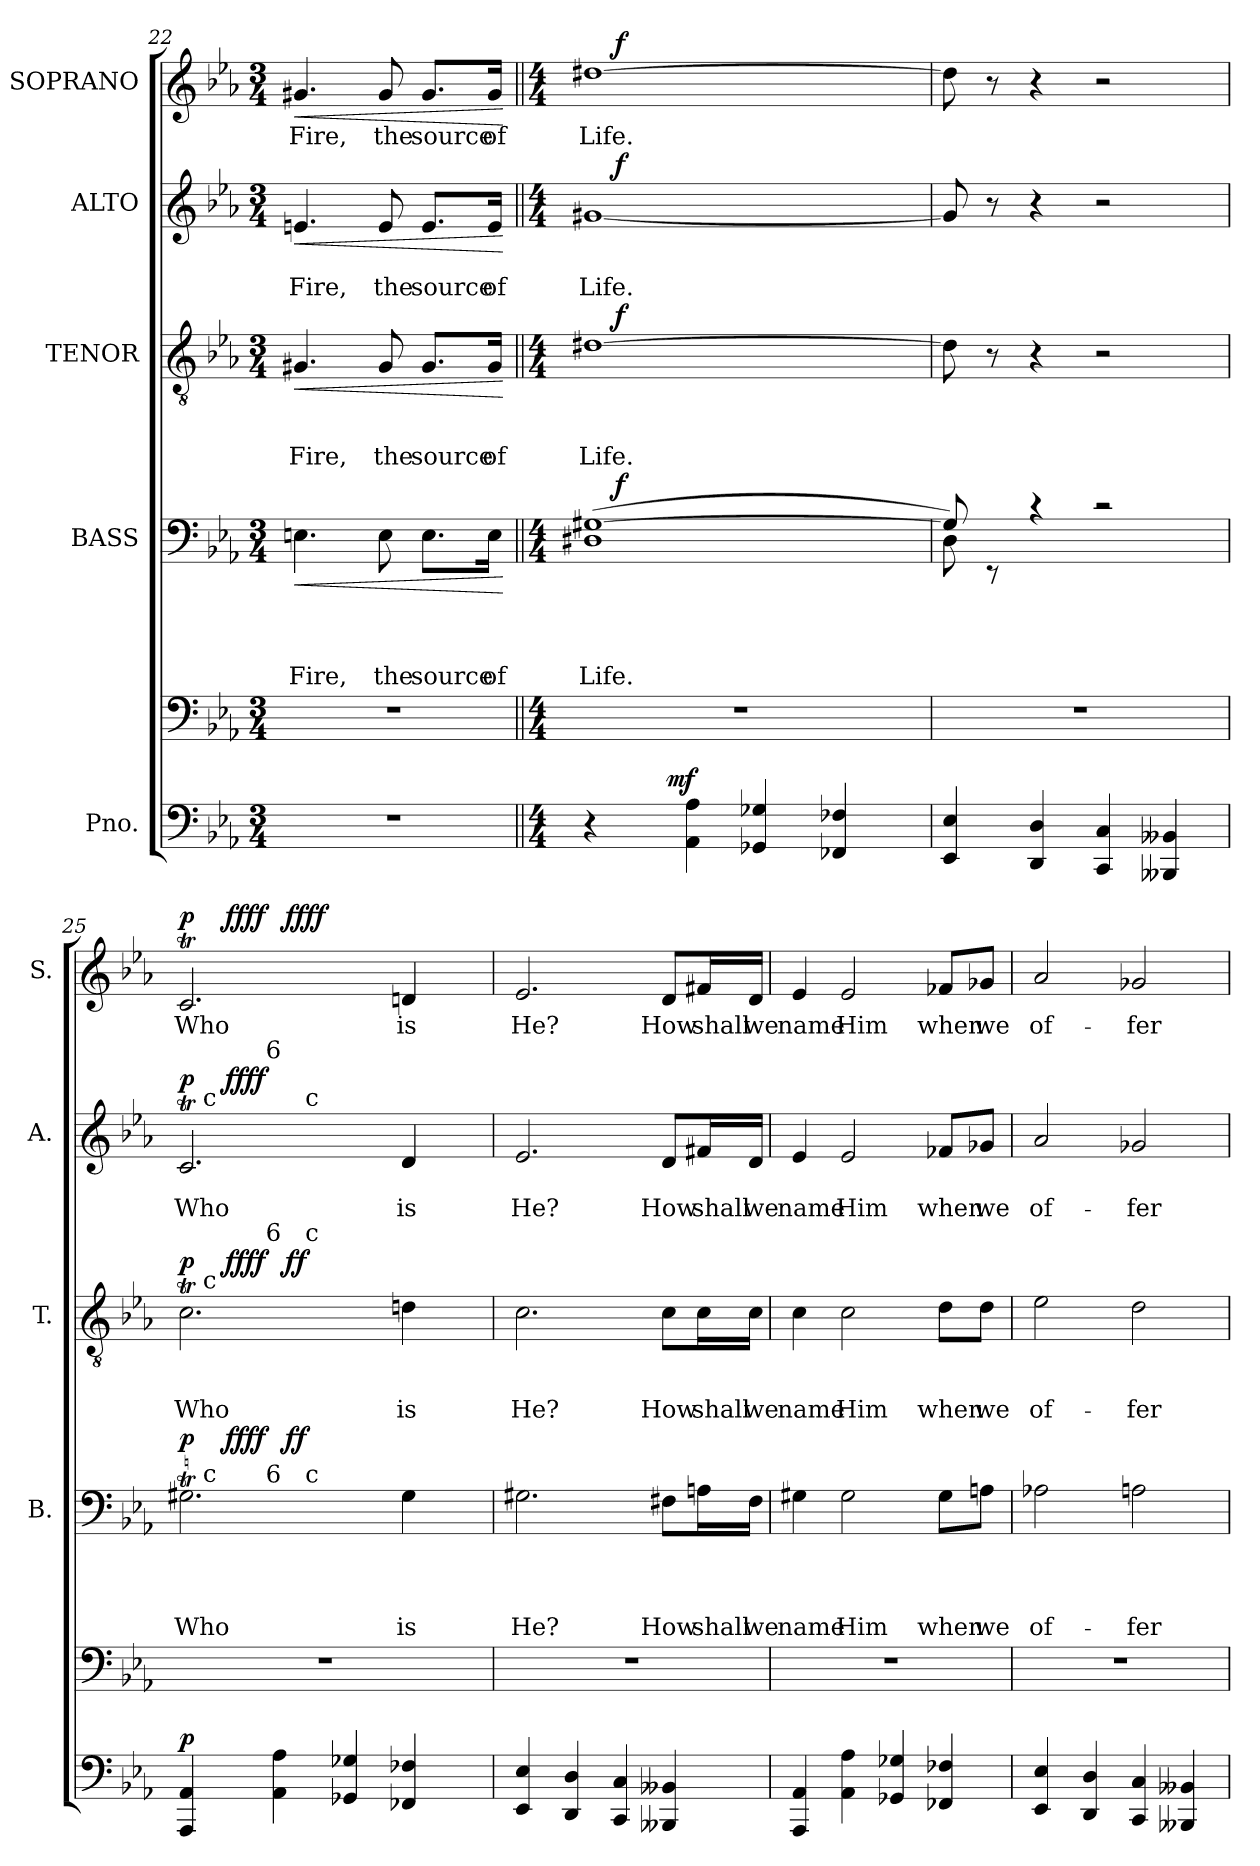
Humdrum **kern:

**kern	**kern	**dynam	**kern	**text	**text	**text	**text	**dynam	**kern	**text	**text	**text	**dynam	**kern	**text	**text	**dynam	**kern	**text	**dynam
*part5	*part5	*part5	*part4	*part4	*part4	*part4	*part4	*part4	*part3	*part3	*part3	*part3	*part3	*part2	*part2	*part2	*part2	*part1	*part1	*part1
*staff6	*staff5	*staff5/6	*staff4	*staff4	*staff4	*staff4	*staff4	*staff4	*staff3	*staff3	*staff3	*staff3	*staff3	*staff2	*staff2	*staff2	*staff2	*staff1	*staff1	*staff1
*I"Pno.	*	*	*I"BASS	*	*	*	*	*	*I"TENOR	*	*	*	*	*I"ALTO	*	*	*	*I"SOPRANO	*	*
*	*	*	*I'B.	*	*	*	*	*	*I'T.	*	*	*	*	*I'A.	*	*	*	*I'S.	*	*
!!LO:PB:g=z
*clefF4	*clefF4	*	*clefF4	*	*	*	*	*	*clefGv2	*	*	*	*	*clefG2	*	*	*	*clefG2	*	*
*k[b-e-a-]	*k[b-e-a-]	*	*k[b-e-a-]	*	*	*	*	*	*k[b-e-a-]	*	*	*	*	*k[b-e-a-]	*	*	*	*k[b-e-a-]	*	*
*E-:	*E-:	*	*E-:	*	*	*	*	*	*E-:	*	*	*	*	*E-:	*	*	*	*E-:	*	*
*M3/4	*M3/4	*	*M3/4	*	*	*	*	*	*M3/4	*	*	*	*	*M3/4	*	*	*	*M3/4	*	*
=22	=22	=22	=22	=22	=22	=22	=22	=22	=22	=22	=22	=22	=22	=22	=22	=22	=22	=22	=22	=22
!LO:N:vis=1	!LO:N:vis=1	!	!	!	!	!	!LO:LY:b	!LO:HP:b	!	!	!	!LO:LY:b	!LO:HP:b	!	!	!LO:LY:b	!LO:HP:b	!	!LO:LY:b	!LO:HP:b
2.r	2.r	.	4.En\	.	.	.	Fire,	<	4.G#X/	.	.	Fire,	<	4.en/	.	Fire,	<	4.g#X/	Fire,	<
!	!	!	!	!	!	!	!LO:LY:b	!	!	!	!	!LO:LY:b	!	!	!	!LO:LY:b	!	!	!LO:LY:b	!
.	.	.	8E\	.	.	.	the	.	8G#/	.	.	the	.	8e/	.	the	.	8g#/	the	.
!	!	!	!	!	!	!	!LO:LY:b	!	!	!	!	!LO:LY:b	!	!	!	!LO:LY:b	!	!	!LO:LY:b	!
.	.	.	8.E\L	.	.	.	source	.	8.G#/L	.	.	source	.	8.e/L	.	source	.	8.g#/L	source	.
!	!	!	!	!	!	!	!LO:LY:b	!	!	!	!	!LO:LY:b	!	!	!	!LO:LY:b	!	!	!LO:LY:b	!
.	.	.	16E\Jk	.	.	.	of	.	16G#/Jk	.	.	of	.	16e/Jk	.	of	.	16g#/Jk	of	.
.	.	.	.	.	.	.	.	[	.	.	.	.	[	.	.	.	[	.	.	[
=23||	=23||	=23||	=23||	=23||	=23||	=23||	=23||	=23||	=23||	=23||	=23||	=23||	=23||	=23||	=23||	=23||	=23||	=23||	=23||	=23||
*M4/4	*M4/4	*	*M4/4	*	*	*	*	*	*M4/4	*	*	*	*	*M4/4	*	*	*	*M4/4	*	*
!	!	!	!	!	!	!	!LO:LY:b	!	!	!	!	!LO:LY:b	!	!	!	!LO:LY:b	!	!	!LO:LY:b	!
*^	*	*	*^	*	*	*	*	*	*^	*	*	*	*	*^	*	*	*	*^	*	*
4r	8..ryy	1r	.	(<1D#X [>1G#X	24ryy	.	.	.	Life.	.	[>1d#X	24ryy	.	.	Life.	.	[<1g#X	24ryy	.	Life.	.	[>1dd#X	24ryy	Life.	.
.	.	.	.	.	96ryy	.	.	.	.	.	.	96ryy	.	.	.	.	.	96ryy	.	.	.	.	96ryy	.	.
!	!	!	!	!	!	!	!	!	!	!LO:DY:a	!	!	!	!	!	!LO:DY:a	!	!	!	!	!LO:DY:a	!	!	!	!LO:DY:a
.	.	.	.	.	3%2ryy	.	.	.	.	f	.	3%2ryy	.	.	.	f	.	3%2ryy	.	.	f	.	3%2ryy	.	f
!	!	!	!LO:DY:a=2	!	!	!	!	!	!	!	!	!	!	!	!	!	!	!	!	!	!	!	!	!	!
.	2ryy	.	mf	.	.	.	.	.	.	.	.	.	.	.	.	.	.	.	.	.	.	.	.	.	.
4AA-\ 4A-\	.	.	.	.	.	.	.	.	.	.	.	.	.	.	.	.	.	.	.	.	.	.	.	.	.
4GG-X/ 4G-X/	.	.	.	.	.	.	.	.	.	.	.	.	.	.	.	.	.	.	.	.	.	.	.	.	.
.	4ryy	.	.	.	6ryy	.	.	.	.	.	.	6ryy	.	.	.	.	.	6ryy	.	.	.	.	6ryy	.	.
4FF-X/ 4F-X/	.	.	.	.	.	.	.	.	.	.	.	.	.	.	.	.	.	.	.	.	.	.	.	.	.
.	.	.	.	.	12ryy	.	.	.	.	.	.	12ryy	.	.	.	.	.	12ryy	.	.	.	.	12ryy	.	.
.	32ryy	.	.	.	48.ryy	.	.	.	.	.	.	48.ryy	.	.	.	.	.	48.ryy	.	.	.	.	48.ryy	.	.
*	*	*	*	*	*	*	*	*	*	*	*v	*v	*	*	*	*	*	*	*	*	*	*v	*v	*	*
*v	*v	*	*	*	*	*	*	*	*	*	*	*	*	*	*	*v	*v	*	*	*	*	*	*
=24	=24	=24	=24	=24	=24	=24	=24	=24	=24	=24	=24	=24	=24	=24	=24	=24	=24	=24	=24	=24	=24
4EE-/ 4E-/	1r	.	8G#/]	8D\)	.	.	.	.	.	8d#\]	.	.	.	.	8g#/]	.	.	.	8dd#\]	.	.
.	.	.	8ryy	8rEE	.	.	.	.	.	8r	.	.	.	.	8r	.	.	.	8r	.	.
4DD/ 4D/	.	.	4rc	2.ryy	.	.	.	.	.	4r	.	.	.	.	4r	.	.	.	4r	.	.
4CC/ 4C/	.	.	2rc	.	.	.	.	.	.	2r	.	.	.	.	2r	.	.	.	2r	.	.
4BBB--X/ 4BB--X/	.	.	.	.	.	.	.	.	.	.	.	.	.	.	.	.	.	.	.	.	.
*	*	*	*v	*v	*	*	*	*	*	*	*	*	*	*	*	*	*	*	*	*	*
=25	=25	=25	=25	=25	=25	=25	=25	=25	=25	=25	=25	=25	=25	=25	=25	=25	=25	=25	=25	=25
!	!	!LO:DY:a=2	!	!	!	!	!LO:LY:b	!LO:DY:a	!	!	!	!LO:LY:b	!LO:DY:a	!	!	!LO:LY:b	!LO:DY:a	!	!LO:LY:b	!LO:DY:a
*	*	*	*^	*	*	*	*	*	*^	*	*	*	*	*^	*	*	*	*^	*	*
*	*	*	*	*^	*	*	*	*	*	*	*^	*	*	*	*	*	*^	*	*	*	*	*^	*	*
*	*	*	*	*	*^	*	*	*	*	*	*	*	*^	*	*	*	*	*	*	*^	*	*	*	*	*	*	*	*
*	*	*	*	*	*	*^	*	*	*	*	*	*	*	*	*^	*	*	*	*	*	*	*	*^	*	*	*	*	*	*	*	*
*	*	*	*	*	*	*	*^	*	*	*	*	*	*	*	*	*	*^	*	*	*	*	*	*	*	*	*	*	*	*	*	*	*	*	*
4AAA-/ 4AA-/	1r	p	2.G#Xt\	8ryy	4ryy	24ryy	6ryy	3ryy	.	.	.	Who	p	2.cT\	8ryy	4ryy	24ryy	6ryy	3ryy	.	.	Who	p	2.cT/	8ryy	24ryy	6ryy	3ryy	.	Who	p	2.cT/	8ryy	4ryy	Who	p
.	.	.	.	.	.	96ryy	.	.	.	.	.	.	.	.	.	.	96ryy	.	.	.	.	.	.	.	.	96ryy	.	.	.	.	.	.	.	.	.	.
!	!	!	!	!	!	!	!	!	!	!	!	!	!	!	!	!	!	!	!	!	!	!	!	!	!	!LO:TX:a:t=c	!	!	!	!	!	!	!	!	!	!
!	!	!	!	!	!	!	!	!	!	!	!	!	!	!	!	!	!LO:TX:a:t=c	!	!	!	!	!	!	!	!	!	!	!	!	!	!	!	!	!	!	!
!	!	!	!	!	!	!LO:TX:a:t=c	!	!	!	!	!	!	!	!	!	!	!	!	!	!	!	!	!	!	!	!	!	!	!	!	!	!	!	!	!	!
.	.	.	.	.	.	3%2ryy	.	.	.	.	.	.	.	.	.	.	3%2ryy	.	.	.	.	.	.	.	.	3%2ryy	.	.	.	.	.	.	.	.	.	.
!	!	!	!	!	!	!	!	!	!	!	!	!	!LO:DY:a	!	!	!	!	!	!	!	!	!	!LO:DY:a	!	!	!	!	!	!	!	!LO:DY:a	!	!	!	!	!LO:DY:a
.	.	.	.	2..ryy	.	.	.	.	.	.	.	.	ffff	.	2..ryy	.	.	.	.	.	.	.	ffff	.	2..ryy	.	.	.	.	.	ffff	.	2..ryy	.	.	ffff
.	.	.	.	.	.	.	24..ryy	.	.	.	.	.	.	.	.	.	.	24..ryy	.	.	.	.	.	.	.	.	24..ryy	.	.	.	.	.	.	.	.	.
!	!	!	!	!	!	!	!	!	!	!	!	!	!	!	!	!	!	!	!	!	!	!	!	!	!	!	!LO:TX:a:t=6	!	!	!	!	!	!	!	!	!
!	!	!	!	!	!	!	!	!	!	!	!	!	!	!	!	!	!	!LO:TX:a:t=6	!	!	!	!	!	!	!	!	!	!	!	!	!	!	!	!	!	!
!	!	!	!	!	!	!	!LO:TX:a:t=6	!	!	!	!	!	!	!	!	!	!	!	!	!	!	!	!	!	!	!	!	!	!	!	!	!	!	!	!	!
.	.	.	.	.	.	.	3%2ryy	.	.	.	.	.	.	.	.	.	.	3%2ryy	.	.	.	.	.	.	.	.	3%2ryy	.	.	.	.	.	.	.	.	.
4AA-\ 4A-\	.	.	.	.	32ryy	.	.	.	.	.	.	.	.	.	.	32ryy	.	.	.	.	.	.	.	.	.	.	.	.	.	.	.	.	.	32ryy	.	.
!	!	!	!	!	!	!	!	!	!	!	!	!	!LO:DY:a	!	!	!	!	!	!	!	!	!	!LO:DY:a	!	!	!	!	!	!	!	!	!	!	!	!	!LO:DY:a
!	!	!	!	!	!	!	!	!	!	!	!	!	!	!	!	!	!	!	!	!	!	!	!	!	!	!	!	!	!	!	!	!	!	!	!	!LO:DY:n=1:b
.	.	.	.	.	2ryy	.	.	.	.	.	.	.	ff	.	.	2ryy	.	.	.	.	.	.	ff	.	.	.	.	.	.	.	.	.	.	2ryy	.	ff ff
!	!	!	!	!	!	!	!	!	!	!	!	!	!	!	!	!	!	!	!	!	!	!	!	!	!	!	!	!LO:TX:a:t=c	!	!	!	!	!	!	!	!
!	!	!	!	!	!	!	!	!	!	!	!	!	!	!	!	!	!	!	!LO:TX:a:t=c	!	!	!	!	!	!	!	!	!	!	!	!	!	!	!	!	!
!	!	!	!	!	!	!	!	!LO:TX:a:t=c	!	!	!	!	!	!	!	!	!	!	!	!	!	!	!	!	!	!	!	!	!	!	!	!	!	!	!	!
.	.	.	.	.	.	.	.	3%2ryy	.	.	.	.	.	.	.	.	.	.	3%2ryy	.	.	.	.	.	.	.	.	3%2ryy	.	.	.	.	.	.	.	.
4GG-X/ 4G-X/	.	.	.	.	.	.	.	.	.	.	.	.	.	.	.	.	.	.	.	.	.	.	.	.	.	.	.	.	.	.	.	.	.	.	.	.
.	.	.	.	.	.	6ryy	.	.	.	.	.	.	.	.	.	.	6ryy	.	.	.	.	.	.	.	.	6ryy	.	.	.	.	.	.	.	.	.	.
!	!	!	!	!	!	!	!	!	!	!	!	!LO:LY:b	!	!	!	!	!	!	!	!	!	!LO:LY:b	!	!	!	!	!	!	!	!LO:LY:b	!	!	!	!	!LO:LY:b	!
4FF-X/ 4F-X/	.	.	4G#\	.	.	.	.	.	.	.	.	is	.	4dn\	.	.	.	.	.	.	.	is	.	4d/	.	.	.	.	.	is	.	4dn/	.	.	is	.
.	.	.	.	.	8..ryy	.	.	.	.	.	.	.	.	.	.	8..ryy	.	.	.	.	.	.	.	.	.	.	.	.	.	.	.	.	.	8..ryy	.	.
.	.	.	.	.	.	12ryy	.	.	.	.	.	.	.	.	.	.	12ryy	.	.	.	.	.	.	.	.	12ryy	.	.	.	.	.	.	.	.	.	.
.	.	.	.	.	.	.	12ryy	.	.	.	.	.	.	.	.	.	.	12ryy	.	.	.	.	.	.	.	.	12ryy	.	.	.	.	.	.	.	.	.
.	.	.	.	.	.	48.ryy	.	.	.	.	.	.	.	.	.	.	48.ryy	.	.	.	.	.	.	.	.	48.ryy	.	.	.	.	.	.	.	.	.	.
.	.	.	.	.	.	.	96ryy	.	.	.	.	.	.	.	.	.	.	96ryy	.	.	.	.	.	.	.	.	96ryy	.	.	.	.	.	.	.	.	.
!!LO:LB:g=z
=26	=26	=26	=26	=26	=26	=26	=26	=26	=26	=26	=26	=26	=26	=26	=26	=26	=26	=26	=26	=26	=26	=26	=26	=26	=26	=26	=26	=26	=26	=26	=26	=26	=26	=26	=26	=26
!	!	!	!	!	!	!	!	!	!	!	!	!LO:LY:b	!	!	!	!	!	!	!	!	!	!LO:LY:b	!	!	!	!	!	!	!	!LO:LY:b	!	!	!	!	!LO:LY:b	!
*	*	*	*v	*v	*v	*v	*v	*v	*	*	*	*	*	*	*	*	*	*	*	*	*	*	*	*v	*v	*v	*v	*v	*	*	*	*v	*v	*v	*	*
*	*	*	*	*	*	*	*	*	*v	*v	*v	*v	*v	*v	*	*	*	*	*	*	*	*	*	*	*
4EE-/ 4E-/	1r	.	2.G#X\	.	.	.	He?	.	2.c\	.	.	He?	.	2.e-/	.	He?	.	2.e-/	He?	.
4DD/ 4D/	.	.	.	.	.	.	.	.	.	.	.	.	.	.	.	.	.	.	.	.
4CC/ 4C/	.	.	.	.	.	.	.	.	.	.	.	.	.	.	.	.	.	.	.	.
!	!	!	!	!	!	!	!LO:LY:b	!	!	!	!	!LO:LY:b	!	!	!	!LO:LY:b	!	!	!LO:LY:b	!
4BBB--X/ 4BB--X/	.	.	8F#X\L	.	.	.	How	.	8c\L	.	.	How	.	8d/L	.	How	.	8d/L	How	.
!	!	!	!	!	!	!	!LO:LY:b	!	!	!	!	!LO:LY:b	!	!	!	!LO:LY:b	!	!	!LO:LY:b	!
.	.	.	16An\L	.	.	.	shall	.	16c\L	.	.	shall	.	16f#X/L	.	shall	.	16f#X/L	shall	.
!	!	!	!	!	!	!	!LO:LY:b	!	!	!	!	!LO:LY:b	!	!	!	!LO:LY:b	!	!	!LO:LY:b	!
.	.	.	16F#\JJ	.	.	.	we	.	16c\JJ	.	.	we	.	16d/JJ	.	we	.	16d/JJ	we	.
=27	=27	=27	=27	=27	=27	=27	=27	=27	=27	=27	=27	=27	=27	=27	=27	=27	=27	=27	=27	=27
!	!	!	!	!	!	!	!LO:LY:b	!	!	!	!	!LO:LY:b	!	!	!	!LO:LY:b	!	!	!LO:LY:b	!
4AAA-/ 4AA-/	1r	.	4G#X\	.	.	.	name	.	4c\	.	.	name	.	4e-/	.	name	.	4e-/	name	.
!	!	!	!	!	!	!	!LO:LY:b	!	!	!	!	!LO:LY:b	!	!	!	!LO:LY:b	!	!	!LO:LY:b	!
4AA-\ 4A-\	.	.	2G#\	.	.	.	Him	.	2c\	.	.	Him	.	2e-/	.	Him	.	2e-/	Him	.
4GG-X/ 4G-X/	.	.	.	.	.	.	.	.	.	.	.	.	.	.	.	.	.	.	.	.
!	!	!	!	!	!	!	!LO:LY:b	!	!	!	!	!LO:LY:b	!	!	!	!LO:LY:b	!	!	!LO:LY:b	!
4FF-X/ 4F-X/	.	.	8G#\L	.	.	.	when	.	8d\L	.	.	when	.	8f-X/L	.	when	.	8f-X/L	when	.
!	!	!	!	!	!	!	!LO:LY:b	!	!	!	!	!LO:LY:b	!	!	!	!LO:LY:b	!	!	!LO:LY:b	!
.	.	.	8An\J	.	.	.	we	.	8d\J	.	.	we	.	8g-X/J	.	we	.	8g-X/J	we	.
=28	=28	=28	=28	=28	=28	=28	=28	=28	=28	=28	=28	=28	=28	=28	=28	=28	=28	=28	=28	=28
!	!	!	!	!	!	!	!LO:LY:b	!	!	!	!	!LO:LY:b	!	!	!	!LO:LY:b	!	!	!LO:LY:b	!
4EE-/ 4E-/	1r	.	2A-X\	.	.	.	of-	.	2e-\	.	.	of-	.	2a-/	.	of-	.	2a-/	of-	.
4DD/ 4D/	.	.	.	.	.	.	.	.	.	.	.	.	.	.	.	.	.	.	.	.
!	!	!	!	!	!	!	!LO:LY:b	!	!	!	!	!LO:LY:b	!	!	!	!LO:LY:b	!	!	!LO:LY:b	!
4CC/ 4C/	.	.	2An\	.	.	.	-fer	.	2d\	.	.	-fer	.	2g-X/	.	-fer	.	2g-X/	-fer	.
4BBB--X/ 4BB--X/	.	.	.	.	.	.	.	.	.	.	.	.	.	.	.	.	.	.	.	.
=	=	=	=	=	=	=	=	=	=	=	=	=	=	=	=	=	=	=	=	=
*-	*-	*-	*-	*-	*-	*-	*-	*-	*-	*-	*-	*-	*-	*-	*-	*-	*-	*-	*-	*-
